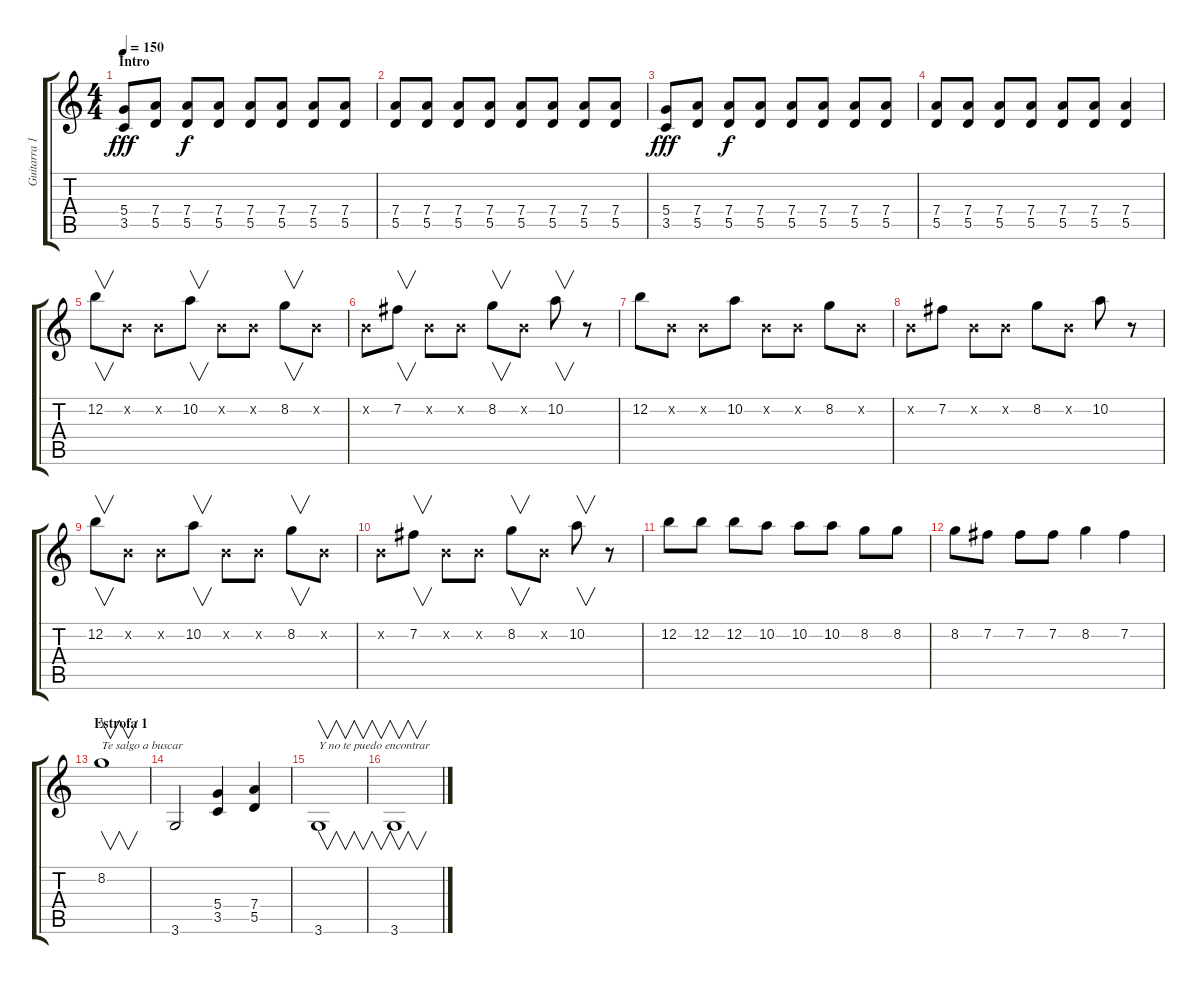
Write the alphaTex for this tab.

\track ("Guitarra 1" "Guitarra 1") {instrument overdrivenguitar}
\staff {score tabs}
\tuning (E4 B3 G3 D3 A2 E2) {hide}
\ts (4 4)
\section ("" "Intro")
\tempo 150
\clef g2
\ks c
(5.4 3.5).8{dy fff instrument overdrivenguitar} (7.4 5.5).8 (7.4 5.5).8{dy f} (7.4 5.5).8 (7.4 5.5).8 (7.4 5.5).8 (7.4 5.5).8 (7.4 5.5).8 |
(7.4 5.5).8 (7.4 5.5).8 (7.4 5.5).8 (7.4 5.5).8 (7.4 5.5).8 (7.4 5.5).8 (7.4 5.5).8 (7.4 5.5).8 |
(5.4 3.5).8{dy fff} (7.4 5.5).8 (7.4 5.5).8{dy f} (7.4 5.5).8 (7.4 5.5).8 (7.4 5.5).8 (7.4 5.5).8 (7.4 5.5).8 |
(7.4 5.5).8 (7.4 5.5).8 (7.4 5.5).8 (7.4 5.5).8 (7.4 5.5).8 (7.4 5.5).8 (7.4 5.5).4 |
12.2.8{v volume 13 balance 0} 0.2{x}.8 0.2{x}.8 10.2.8{v} 0.2{x}.8 0.2{x}.8 8.2.8{v} 0.2{x}.8 |
0.2{x}.8 7.2.8{v} 0.2{x}.8 0.2{x}.8 8.2.8{v} 0.2{x}.8 10.2.8{v} r.8 |
12.2.8 0.2{x}.8 0.2{x}.8 10.2.8 0.2{x}.8 0.2{x}.8 8.2.8 0.2{x}.8 |
0.2{x}.8 7.2.8 0.2{x}.8 0.2{x}.8 8.2.8 0.2{x}.8 10.2.8 r.8 |
12.2.8{v} 0.2{x}.8 0.2{x}.8 10.2.8{v} 0.2{x}.8 0.2{x}.8 8.2.8{v} 0.2{x}.8 |
0.2{x}.8 7.2.8{v} 0.2{x}.8 0.2{x}.8 8.2.8{v} 0.2{x}.8 10.2.8{v} r.8 |
12.2.8 12.2.8 12.2.8 10.2.8 10.2.8 10.2.8 8.2.8 8.2.8 |
8.2.8 7.2.8 7.2.8 7.2.8 8.2.4 7.2.4 |
\section ("" "Estrofa 1")
8.2.1{v txt "Te salgo a buscar"} |
3.6.2{volume 11 balance 8} (5.4 3.5).4 (7.4 5.5).4 |
3.6.1{v txt "Y no te puedo encontrar"} |
3.6.1{v}
